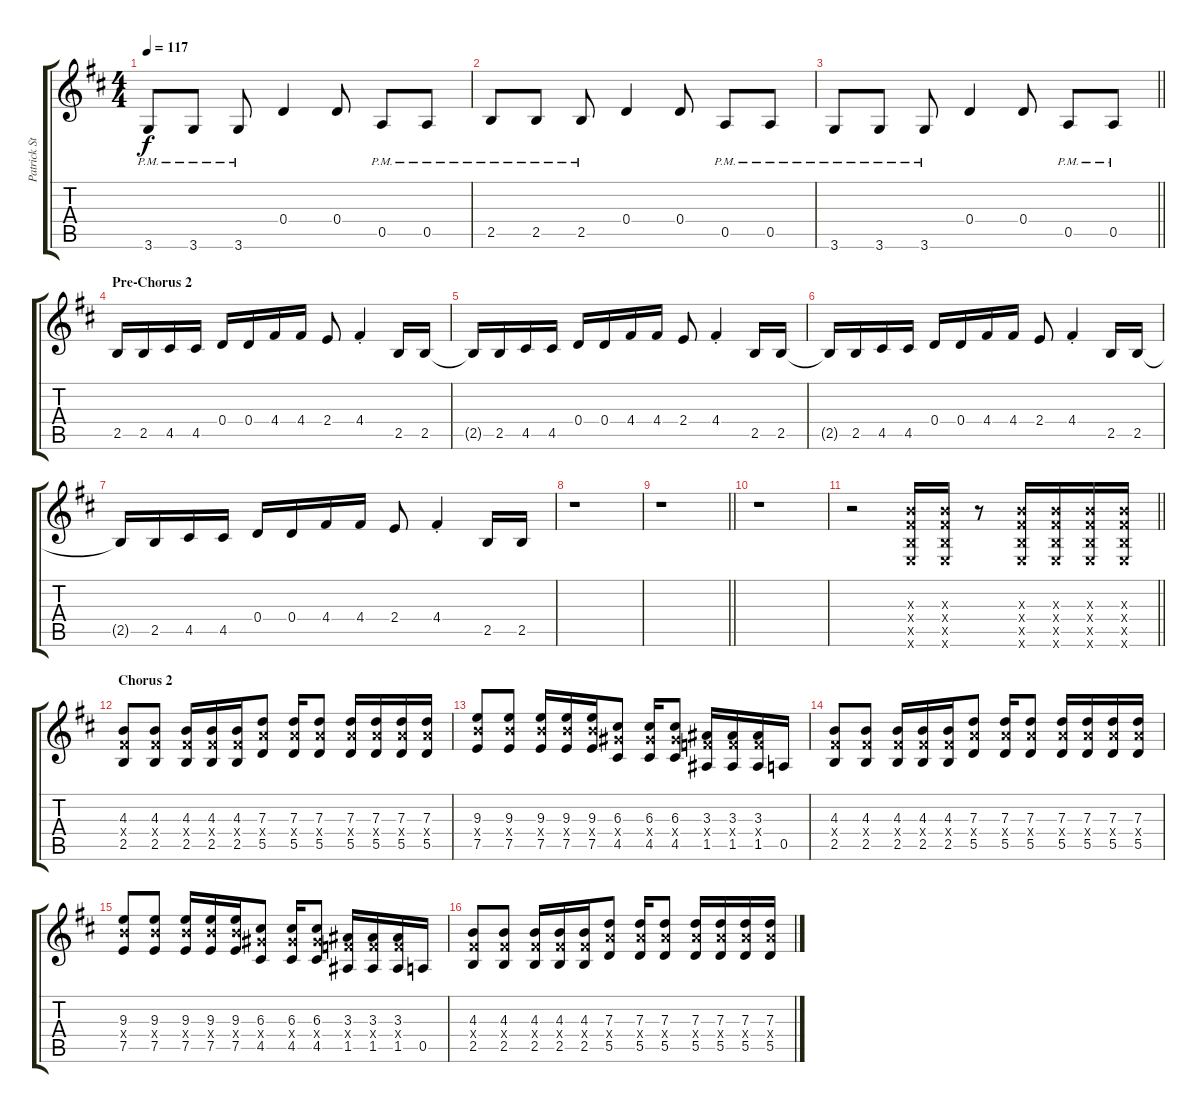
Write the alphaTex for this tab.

\track ("Patrick Stump" "Patrick St") {instrument distortionguitar}
\staff {score tabs}
\tuning (E4 B3 G3 D3 A2 E2) {hide}
\ts (4 4)
\tempo 117
\clef g2
\ks d
3.6{pm}.8{dy f} 3.6{pm}.8 3.6{pm}.8 0.4.4 0.4.8 0.5{pm}.8 0.5{pm}.8 |
2.5{pm}.8 2.5{pm}.8 2.5{pm}.8 0.4.4 0.4.8 0.5{pm}.8 0.5{pm}.8 |
\barLineRight lightlight
3.6{pm}.8 3.6{pm}.8 3.6{pm}.8 0.4.4 0.4.8 0.5{pm}.8 0.5{pm}.8 |
\section ("" "Pre-Chorus 2")
2.5.16 2.5.16 4.5.16 4.5.16 0.4.16 0.4.16 4.4.16 4.4.16 2.4.8 4.4{st}.4 2.5.16 2.5.16 |
2.5{t}.16 2.5.16 4.5.16 4.5.16 0.4.16 0.4.16 4.4.16 4.4.16 2.4.8 4.4{st}.4 2.5.16 2.5.16 |
2.5{t}.16 2.5.16 4.5.16 4.5.16 0.4.16 0.4.16 4.4.16 4.4.16 2.4.8 4.4{st}.4 2.5.16 2.5.16 |
2.5{t}.16 2.5.16 4.5.16 4.5.16 0.4.16 0.4.16 4.4.16 4.4.16 2.4.8 4.4{st}.4 2.5.16 2.5.16 |
r.1 |
\barLineRight lightlight
r.1 |
r.1 |
\barLineRight lightlight
r.2 (4.3{x} 4.4{x} 2.5{x} 0.6{x}).16 (4.3{x} 4.4{x} 2.5{x} 0.6{x}).16 r.8 (4.3{x} 4.4{x} 2.5{x} 0.6{x}).16 (4.3{x} 4.4{x} 2.5{x} 0.6{x}).16 (4.3{x} 4.4{x} 2.5{x} 0.6{x}).16 (4.3{x} 4.4{x} 2.5{x} 0.6{x}).16 |
\section ("" "Chorus 2")
(4.3 4.4{x} 2.5).8 (4.3 4.4{x} 2.5).8 (4.3 4.4{x} 2.5).16 (4.3 4.4{x} 2.5).16 (4.3 4.4{x} 2.5).16 (7.3 7.4{x} 5.5).8 (7.3 7.4{x} 5.5).16 (7.3 7.4{x} 5.5).8 (7.3 7.4{x} 5.5).16 (7.3 7.4{x} 5.5).16 (7.3 7.4{x} 5.5).16 (7.3 7.4{x} 5.5).16 |
(9.3 9.4{x} 7.5).8 (9.3 9.4{x} 7.5).8 (9.3 9.4{x} 7.5).16 (9.3 9.4{x} 7.5).16 (9.3 9.4{x} 7.5).16 (6.3 6.4{x} 4.5).8 (6.3 6.4{x} 4.5).16 (6.3 6.4{x} 4.5).8 (3.3 3.4{x} 1.5).16 (3.3 3.4{x} 1.5).16 (3.3 3.4{x} 1.5).16 0.5.16 |
(4.3 4.4{x} 2.5).8 (4.3 4.4{x} 2.5).8 (4.3 4.4{x} 2.5).16 (4.3 4.4{x} 2.5).16 (4.3 4.4{x} 2.5).16 (7.3 7.4{x} 5.5).8 (7.3 7.4{x} 5.5).16 (7.3 7.4{x} 5.5).8 (7.3 7.4{x} 5.5).16 (7.3 7.4{x} 5.5).16 (7.3 7.4{x} 5.5).16 (7.3 7.4{x} 5.5).16 |
(9.3 9.4{x} 7.5).8 (9.3 9.4{x} 7.5).8 (9.3 9.4{x} 7.5).16 (9.3 9.4{x} 7.5).16 (9.3 9.4{x} 7.5).16 (6.3 6.4{x} 4.5).8 (6.3 6.4{x} 4.5).16 (6.3 6.4{x} 4.5).8 (3.3 3.4{x} 1.5).16 (3.3 3.4{x} 1.5).16 (3.3 3.4{x} 1.5).16 0.5.16 |
(4.3 4.4{x} 2.5).8 (4.3 4.4{x} 2.5).8 (4.3 4.4{x} 2.5).16 (4.3 4.4{x} 2.5).16 (4.3 4.4{x} 2.5).16 (7.3 7.4{x} 5.5).8 (7.3 7.4{x} 5.5).16 (7.3 7.4{x} 5.5).8 (7.3 7.4{x} 5.5).16 (7.3 7.4{x} 5.5).16 (7.3 7.4{x} 5.5).16 (7.3 7.4{x} 5.5).16
